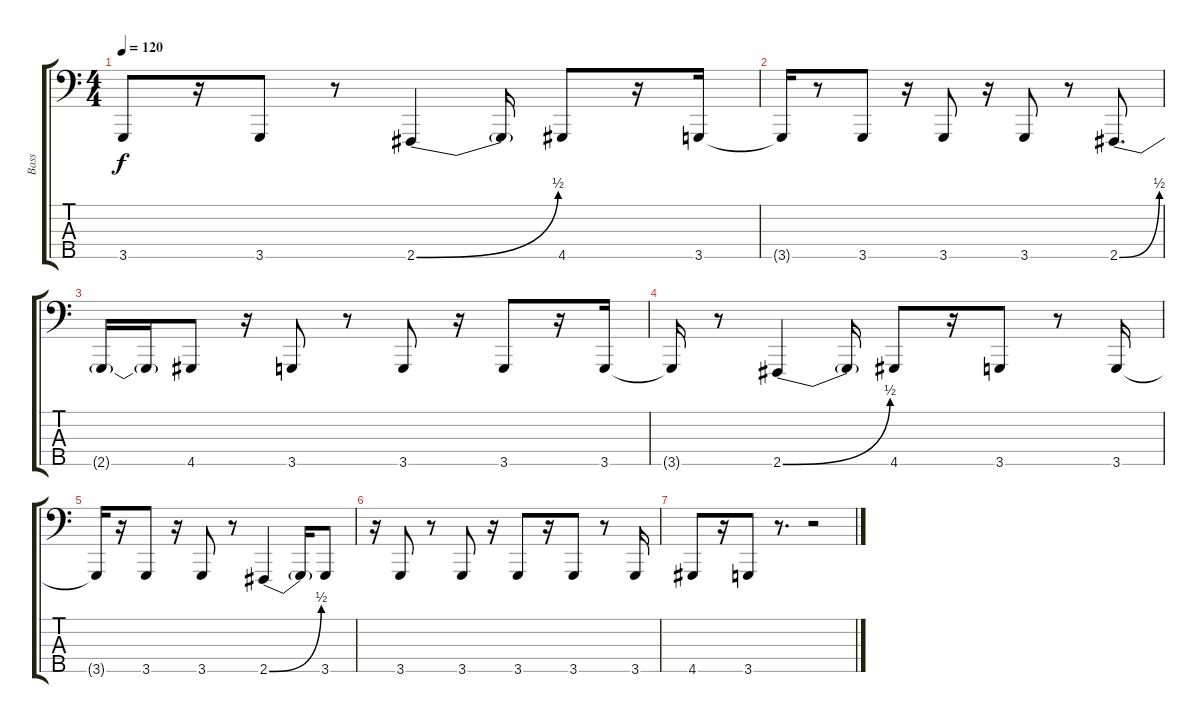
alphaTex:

\track ("Bass" "Bass") {instrument slapbass2}
\staff {score tabs}
\tuning (C2 G1 D1 A0 E0) {hide}
\ts (4 4)
\tempo 120
\clef f4
\ks c
3.5.8{dy f} r.16 3.5.8 r.8 2.5{be (bend 0 0 60 2)}.4 2.5{t}.16 4.5.8 r.16 3.5.16 |
3.5{t}.16 r.8 3.5.8 r.16 3.5.8 r.16 3.5.8 r.8 2.5{be (bend 0 0 60 2)}.8{d} |
2.5{t}.16 2.5{t}.16 4.5.8 r.16 3.5.8 r.8 3.5.8 r.16 3.5.8 r.16 3.5.16 |
3.5{t}.16 r.8 2.5{be (bend 0 0 60 2)}.4 2.5{t}.16 4.5.8 r.16 3.5.8 r.8 3.5.16 |
3.5{t}.16 r.16 3.5.8 r.16 3.5.8 r.8 2.5{be (bend 0 0 60 2)}.4 2.5{t}.16 3.5.8 |
r.16 3.5.8 r.8 3.5.8 r.16 3.5.8 r.16 3.5.8 r.8 3.5.16 |
4.5.8 r.16 3.5.8 r.8{d} r.2
